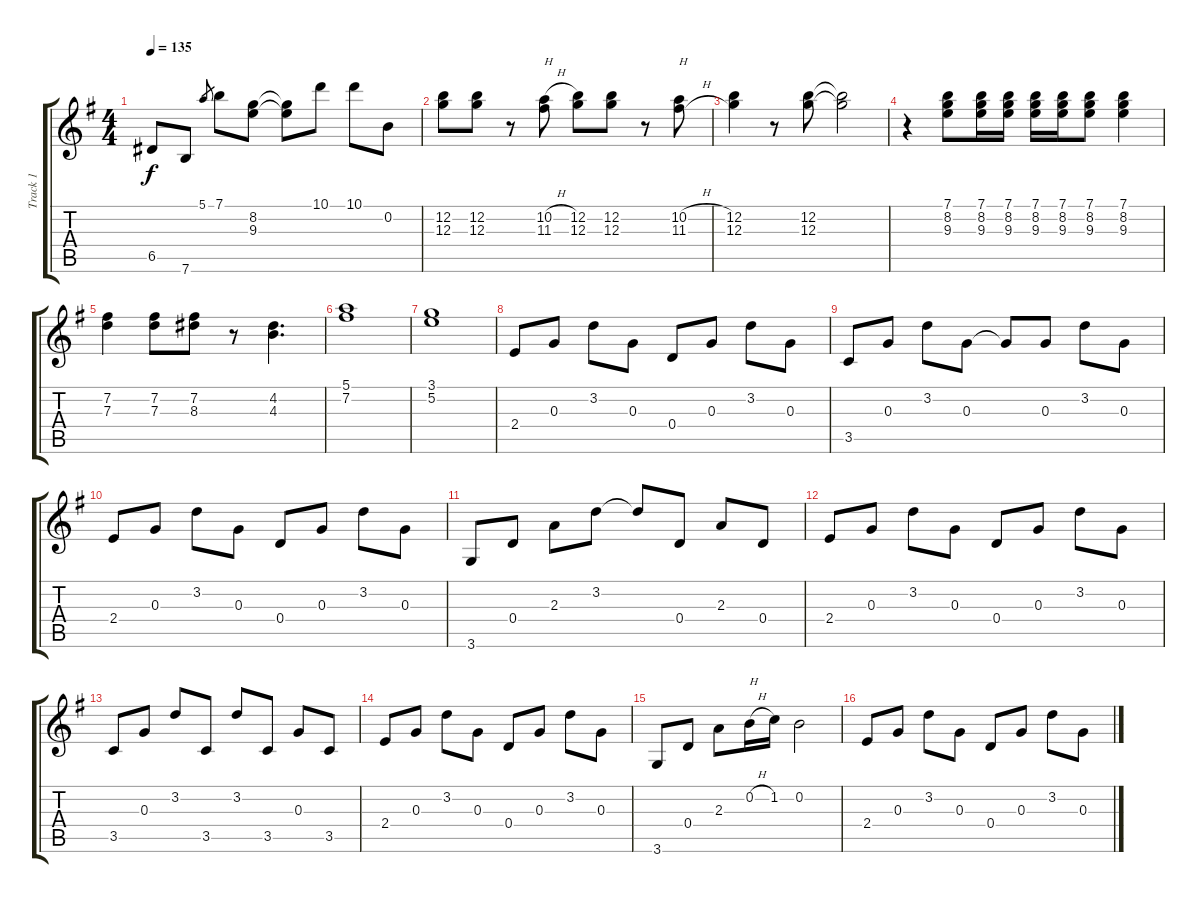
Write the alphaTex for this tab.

\track ("Track 1" "Track 1") {instrument electricguitarjazz}
\staff {score tabs}
\tuning (E4 B3 G3 D3 A2 E2) {hide}
\ts (4 4)
\tempo 135
\clef g2
\ks g
6.5.8{dy f} 7.6.8 5.1.8{gr} 7.1.8 (8.2 9.3).8 (8.2{t} 9.3{t}).8 10.1.8 10.1.8 0.2.8 |
(12.2 12.3).8 (12.2 12.3).8 r.8 (10.2{h} 11.3).8{txt "H"} (12.2 12.3).8 (12.2 12.3).8 r.8 (10.2{h} 11.3{h}).8{txt "H"} |
(12.2 12.3).4 r.8 (12.2 12.3).8 (12.2{t} 12.3{t}).2 |
r.4 (7.1 8.2 9.3).8 (7.1 8.2 9.3).16 (7.1 8.2 9.3).16 (7.1 8.2 9.3).16 (7.1 8.2 9.3).16 (7.1 8.2 9.3).8 (7.1 8.2 9.3).4 |
(7.2 7.3).4 (7.2 7.3).8 (7.2 8.3).8 r.8 (4.2 4.3).4{d} |
(5.1 7.2).1 |
(3.1 5.2).1 |
2.4.8 0.3.8 3.2.8 0.3.8 0.4.8 0.3.8 3.2.8 0.3.8 |
3.5.8 0.3.8 3.2.8 0.3.8 0.3{t}.8 0.3.8 3.2.8 0.3.8 |
2.4.8 0.3.8 3.2.8 0.3.8 0.4.8 0.3.8 3.2.8 0.3.8 |
3.6.8 0.4.8 2.3.8 3.2.8 3.2{t}.8 0.4.8 2.3.8 0.4.8 |
2.4.8 0.3.8 3.2.8 0.3.8 0.4.8 0.3.8 3.2.8 0.3.8 |
3.5.8 0.3.8 3.2.8 3.5.8 3.2.8 3.5.8 0.3.8 3.5.8 |
2.4.8 0.3.8 3.2.8 0.3.8 0.4.8 0.3.8 3.2.8 0.3.8 |
3.6.8 0.4.8 2.3.8 0.2{h}.16{txt "H"} 1.2.16 0.2.2 |
2.4.8 0.3.8 3.2.8 0.3.8 0.4.8 0.3.8 3.2.8 0.3.8
